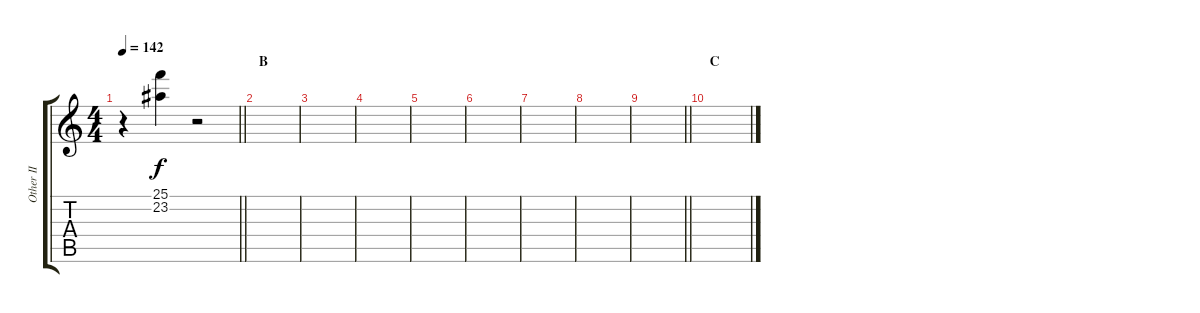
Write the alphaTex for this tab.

\track ("Other II" "Other II") {instrument synthstrings2}
\staff {score tabs}
\tuning (E4 B3 G3 D3 A2 E2) {hide}
\ts (4 4)
\tempo 142
\clef g2
\barLineRight lightlight
\ks c
r.4{dy f} (25.1 23.2).4 r.2 |
\section ("" "B")
|
|
|
|
|
|
|
\barLineRight lightlight
|
\section ("" "C")
